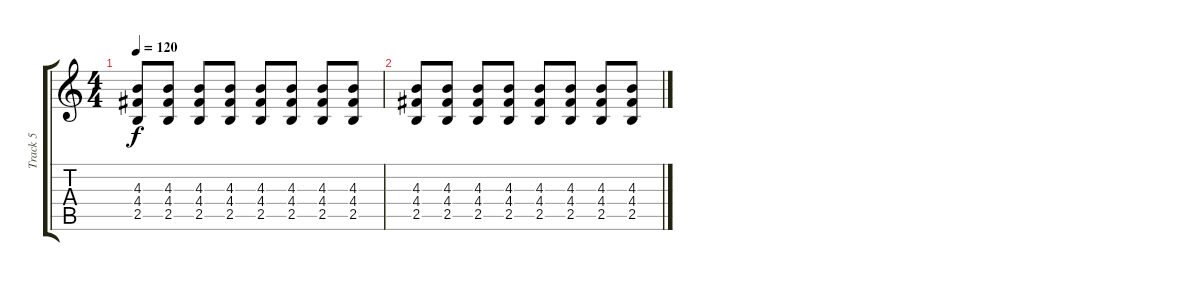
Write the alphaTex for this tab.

\track ("Track 5" "Track 5") {instrument overdrivenguitar}
\staff {score tabs}
\tuning (E4 B3 G3 D3 A2 E2) {hide}
\ts (4 4)
\tempo 120
\clef g2
\ks c
(4.3 4.4 2.5).8{dy f} (4.3 4.4 2.5).8 (4.3 4.4 2.5).8 (4.3 4.4 2.5).8 (4.3 4.4 2.5).8 (4.3 4.4 2.5).8 (4.3 4.4 2.5).8 (4.3 4.4 2.5).8 |
(4.3 4.4 2.5).8 (4.3 4.4 2.5).8 (4.3 4.4 2.5).8 (4.3 4.4 2.5).8 (4.3 4.4 2.5).8 (4.3 4.4 2.5).8 (4.3 4.4 2.5).8 (4.3 4.4 2.5).8
